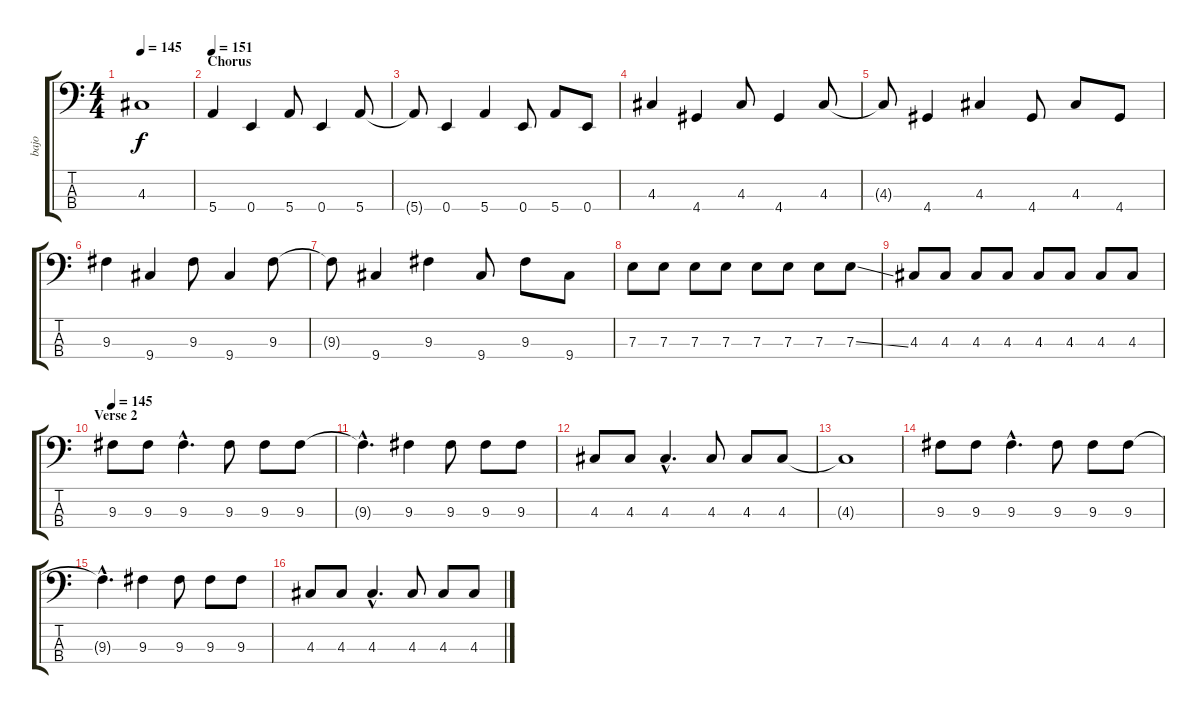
\track ("bajo" "bajo") {instrument electricbassfinger}
\staff {score tabs}
\tuning (G2 D2 A1 E1) {hide}
\ts (4 4)
\tempo 145
\clef f4
\ks c
4.3{t}.1{dy f} |
\section ("" "Chorus")
\tempo 151
5.4.4 0.4.4 5.4.8 0.4.4 5.4.8 |
5.4{t}.8 0.4.4 5.4.4 0.4.8 5.4.8 0.4.8 |
4.3.4 4.4.4 4.3.8 4.4.4 4.3.8 |
4.3{t}.8 4.4.4 4.3.4 4.4.8 4.3.8 4.4.8 |
9.3.4 9.4.4 9.3.8 9.4.4 9.3.8 |
9.3{t}.8 9.4.4 9.3.4 9.4.8 9.3.8 9.4.8 |
7.3.8 7.3.8 7.3.8 7.3.8 7.3.8 7.3.8 7.3.8 7.3{ss}.8 |
4.3.8 4.3.8 4.3.8 4.3.8 4.3.8 4.3.8 4.3.8 4.3.8 |
\section ("" "Verse 2")
\tempo 145
9.3.8 9.3.8 9.3{hac}.4{d} 9.3.8 9.3.8 9.3.8 |
9.3{hac t}.4{d} 9.3.4 9.3.8 9.3.8 9.3.8 |
4.3.8 4.3.8 4.3{hac}.4{d} 4.3.8 4.3.8 4.3.8 |
4.3{t}.1 |
9.3.8 9.3.8 9.3{hac}.4{d} 9.3.8 9.3.8 9.3.8 |
9.3{hac t}.4{d} 9.3.4 9.3.8 9.3.8 9.3.8 |
4.3.8 4.3.8 4.3{hac}.4{d} 4.3.8 4.3.8 4.3.8
